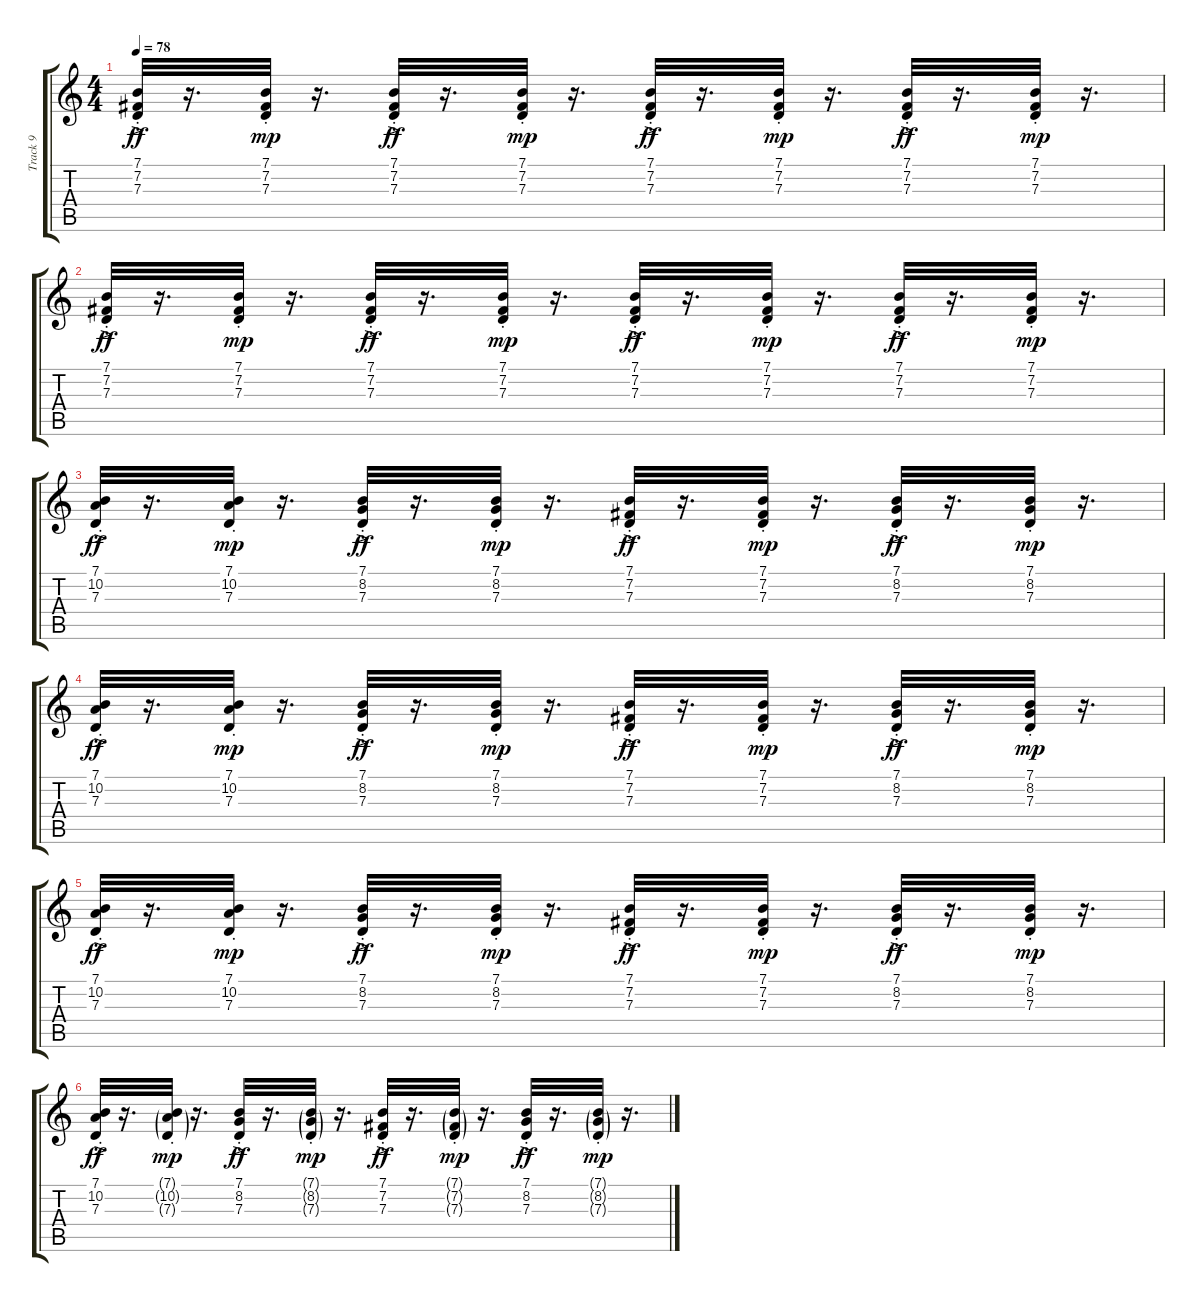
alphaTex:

\track ("Track 9" "Track 9") {instrument stringensemble1}
\staff {score tabs}
\tuning (E4 B3 G3 D3 A2 E2) {hide}
\ts (4 4)
\tempo 78
\clef g2
\ks c
(7.1{st} 7.2{ac st} 7.3{ac st}).32{dy ff} r.16{d} (7.1{st} 7.2{st} 7.3{st}).32{dy mp} r.16{d} (7.1{st} 7.2{ac st} 7.3{ac st}).32{dy ff} r.16{d} (7.1{st} 7.2{st} 7.3{st}).32{dy mp} r.16{d} (7.1{st} 7.2{ac st} 7.3{ac st}).32{dy ff} r.16{d} (7.1{st} 7.2{st} 7.3{st}).32{dy mp} r.16{d} (7.1{st} 7.2{ac st} 7.3{ac st}).32{dy ff} r.16{d} (7.1{st} 7.2{st} 7.3{st}).32{dy mp} r.16{d} |
(7.1{st} 7.2{ac st} 7.3{ac st}).32{dy ff} r.16{d} (7.1{st} 7.2{st} 7.3{st}).32{dy mp} r.16{d} (7.1{st} 7.2{ac st} 7.3{ac st}).32{dy ff} r.16{d} (7.1{st} 7.2{st} 7.3{st}).32{dy mp} r.16{d} (7.1{st} 7.2{ac st} 7.3{ac st}).32{dy ff} r.16{d} (7.1{st} 7.2{st} 7.3{st}).32{dy mp} r.16{d} (7.1{st} 7.2{ac st} 7.3{ac st}).32{dy ff} r.16{d} (7.1{st} 7.2{st} 7.3{st}).32{dy mp} r.16{d} |
(7.1{st} 10.2{ac st} 7.3{ac st}).32{dy ff} r.16{d} (7.1{st} 10.2{st} 7.3{st}).32{dy mp} r.16{d} (7.1{st} 8.2{ac st} 7.3{ac st}).32{dy ff} r.16{d} (7.1{st} 8.2{st} 7.3{st}).32{dy mp} r.16{d} (7.1{st} 7.2{ac st} 7.3{ac st}).32{dy ff} r.16{d} (7.1{st} 7.2{st} 7.3{st}).32{dy mp} r.16{d} (7.1{st} 8.2{ac st} 7.3{ac st}).32{dy ff} r.16{d} (7.1{st} 8.2{st} 7.3{st}).32{dy mp} r.16{d} |
(7.1{st} 10.2{ac st} 7.3{ac st}).32{dy ff} r.16{d} (7.1{st} 10.2{st} 7.3{st}).32{dy mp} r.16{d} (7.1{st} 8.2{ac st} 7.3{ac st}).32{dy ff} r.16{d} (7.1{st} 8.2{st} 7.3{st}).32{dy mp} r.16{d} (7.1{st} 7.2{ac st} 7.3{ac st}).32{dy ff} r.16{d} (7.1{st} 7.2{st} 7.3{st}).32{dy mp} r.16{d} (7.1{st} 8.2{ac st} 7.3{ac st}).32{dy ff} r.16{d} (7.1{st} 8.2{st} 7.3{st}).32{dy mp} r.16{d} |
(7.1{st} 10.2{ac st} 7.3{ac st}).32{dy ff} r.16{d} (7.1{st} 10.2{st} 7.3{st}).32{dy mp} r.16{d} (7.1{st} 8.2{ac st} 7.3{ac st}).32{dy ff} r.16{d} (7.1{st} 8.2{st} 7.3{st}).32{dy mp} r.16{d} (7.1{st} 7.2{ac st} 7.3{ac st}).32{dy ff} r.16{d} (7.1{st} 7.2{st} 7.3{st}).32{dy mp} r.16{d} (7.1{st} 8.2{ac st} 7.3{ac st}).32{dy ff} r.16{d} (7.1{st} 8.2{st} 7.3{st}).32{dy mp} r.16{d} |
(7.1{st} 10.2{ac st} 7.3{ac st}).32{dy ff} r.16{d} (7.1{g st} 10.2{g st} 7.3{g st}).32{dy mp} r.16{d} (7.1{st} 8.2{ac st} 7.3{ac st}).32{dy ff} r.16{d} (7.1{g st} 8.2{g st} 7.3{g st}).32{dy mp} r.16{d} (7.1{st} 7.2{ac st} 7.3{ac st}).32{dy ff} r.16{d} (7.1{g st} 7.2{g st} 7.3{g st}).32{dy mp} r.16{d} (7.1{st} 8.2{ac st} 7.3{ac st}).32{dy ff} r.16{d} (7.1{g st} 8.2{g st} 7.3{g st}).32{dy mp} r.16{d}
